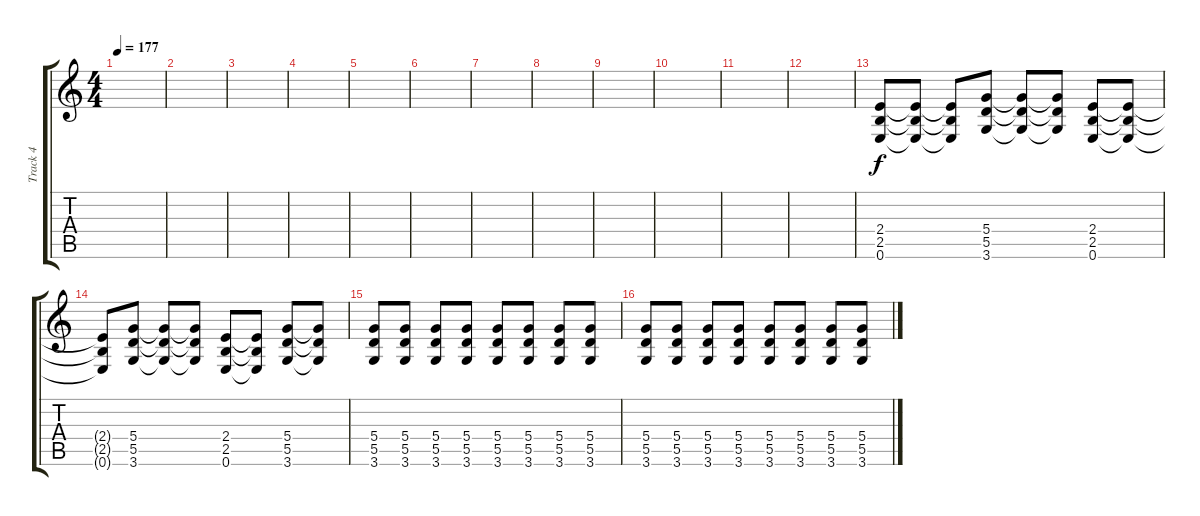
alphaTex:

\track ("Track 4" "Track 4") {instrument distortionguitar}
\staff {score tabs}
\tuning (E4 B3 G3 D3 A2 E2) {hide}
\ts (4 4)
\tempo 177
\clef g2
\ks c
|
|
|
|
|
|
|
|
|
|
|
|
(2.4 2.5 0.6).8 (2.4{t} 2.5{t} 0.6{t}).8 (2.4{t} 2.5{t} 0.6{t}).8 (5.4 5.5 3.6).8 (5.4{t} 5.5{t} 3.6{t}).8 (5.4{t} 5.5{t} 3.6{t}).8 (2.4 2.5 0.6).8 (2.4{t} 2.5{t} 0.6{t}).8 |
(2.4{t} 2.5{t} 0.6{t}).8 (5.4 5.5 3.6).8 (5.4{t} 5.5{t} 3.6{t}).8 (5.4{t} 5.5{t} 3.6{t}).8 (2.4 2.5 0.6).8 (2.4{t} 2.5{t} 0.6{t}).8 (5.4 5.5 3.6).8 (5.4{t} 5.5{t} 3.6{t}).8 |
(5.4 5.5 3.6).8 (5.4 5.5 3.6).8 (5.4 5.5 3.6).8 (5.4 5.5 3.6).8 (5.4 5.5 3.6).8 (5.4 5.5 3.6).8 (5.4 5.5 3.6).8 (5.4 5.5 3.6).8 |
(5.4 5.5 3.6).8 (5.4 5.5 3.6).8 (5.4 5.5 3.6).8 (5.4 5.5 3.6).8 (5.4 5.5 3.6).8 (5.4 5.5 3.6).8 (5.4 5.5 3.6).8 (5.4 5.5 3.6).8
